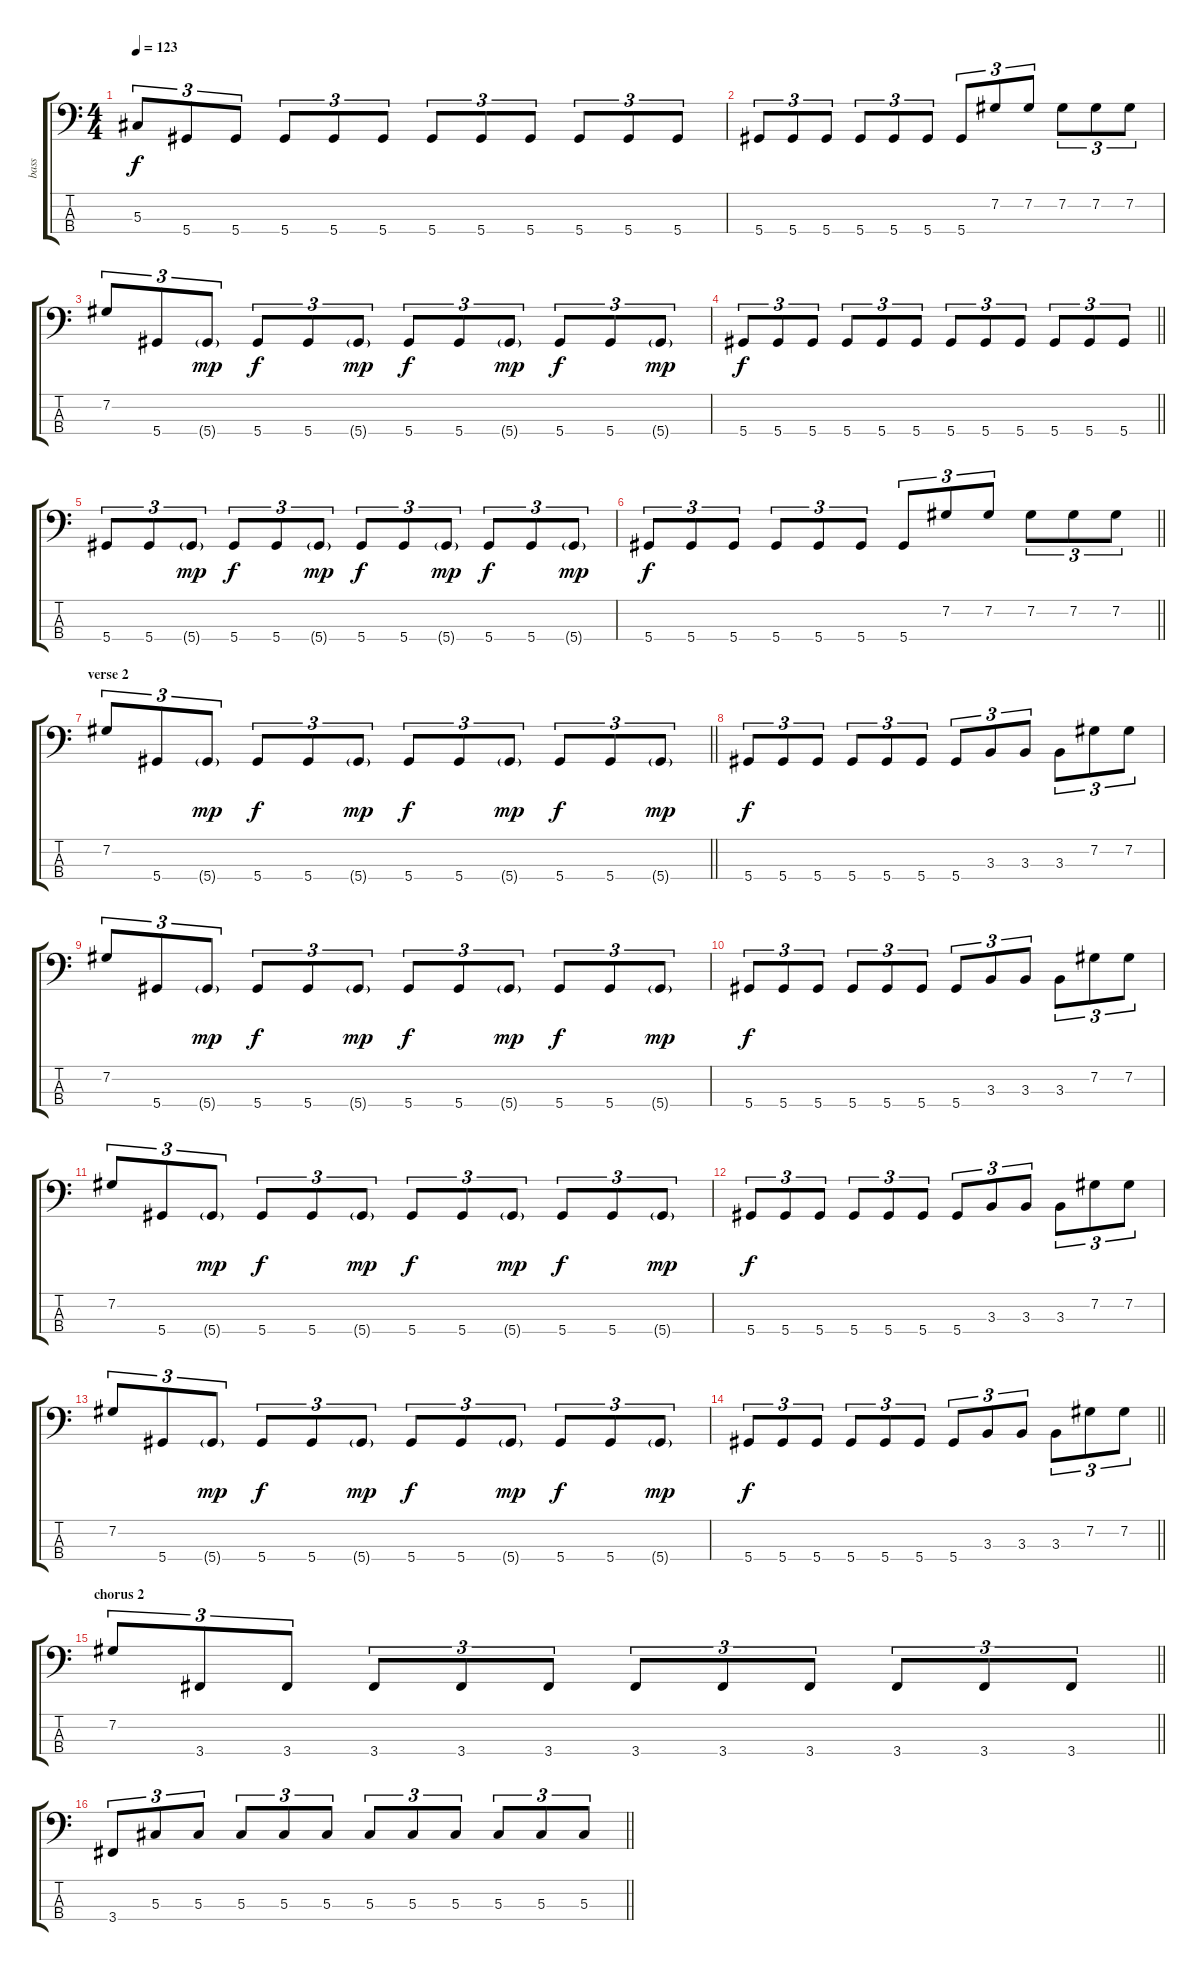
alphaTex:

\track ("bass " "bass ") {instrument electricguitarjazz}
\staff {score tabs}
\tuning (Gb2 Db2 Ab1 Eb1) {hide}
\ts (4 4)
\tempo 123
\clef f4
\ks c
5.3.8{tu (3 2) dy f} 5.4.8{tu (3 2)} 5.4.8{tu (3 2)} 5.4.8{tu (3 2)} 5.4.8{tu (3 2)} 5.4.8{tu (3 2)} 5.4.8{tu (3 2)} 5.4.8{tu (3 2)} 5.4.8{tu (3 2)} 5.4.8{tu (3 2)} 5.4.8{tu (3 2)} 5.4.8{tu (3 2)} |
5.4.8{tu (3 2)} 5.4.8{tu (3 2)} 5.4.8{tu (3 2)} 5.4.8{tu (3 2)} 5.4.8{tu (3 2)} 5.4.8{tu (3 2)} 5.4.8{tu (3 2)} 7.2.8{tu (3 2)} 7.2.8{tu (3 2)} 7.2.8{tu (3 2)} 7.2.8{tu (3 2)} 7.2.8{tu (3 2)} |
7.2.8{tu (3 2)} 5.4.8{tu (3 2)} 5.4{g}.8{tu (3 2) dy mp} 5.4.8{tu (3 2) dy f} 5.4.8{tu (3 2)} 5.4{g}.8{tu (3 2) dy mp} 5.4.8{tu (3 2) dy f} 5.4.8{tu (3 2)} 5.4{g}.8{tu (3 2) dy mp} 5.4.8{tu (3 2) dy f} 5.4.8{tu (3 2)} 5.4{g}.8{tu (3 2) dy mp} |
\barLineRight lightlight
5.4.8{tu (3 2) dy f} 5.4.8{tu (3 2)} 5.4.8{tu (3 2)} 5.4.8{tu (3 2)} 5.4.8{tu (3 2)} 5.4.8{tu (3 2)} 5.4.8{tu (3 2)} 5.4.8{tu (3 2)} 5.4.8{tu (3 2)} 5.4.8{tu (3 2)} 5.4.8{tu (3 2)} 5.4.8{tu (3 2)} |
5.4.8{tu (3 2)} 5.4.8{tu (3 2)} 5.4{g}.8{tu (3 2) dy mp} 5.4.8{tu (3 2) dy f} 5.4.8{tu (3 2)} 5.4{g}.8{tu (3 2) dy mp} 5.4.8{tu (3 2) dy f} 5.4.8{tu (3 2)} 5.4{g}.8{tu (3 2) dy mp} 5.4.8{tu (3 2) dy f} 5.4.8{tu (3 2)} 5.4{g}.8{tu (3 2) dy mp} |
\barLineRight lightlight
5.4.8{tu (3 2) dy f} 5.4.8{tu (3 2)} 5.4.8{tu (3 2)} 5.4.8{tu (3 2)} 5.4.8{tu (3 2)} 5.4.8{tu (3 2)} 5.4.8{tu (3 2)} 7.2.8{tu (3 2)} 7.2.8{tu (3 2)} 7.2.8{tu (3 2)} 7.2.8{tu (3 2)} 7.2.8{tu (3 2)} |
\section ("" "verse 2")
\barLineRight lightlight
7.2.8{tu (3 2)} 5.4.8{tu (3 2)} 5.4{g}.8{tu (3 2) dy mp} 5.4.8{tu (3 2) dy f} 5.4.8{tu (3 2)} 5.4{g}.8{tu (3 2) dy mp} 5.4.8{tu (3 2) dy f} 5.4.8{tu (3 2)} 5.4{g}.8{tu (3 2) dy mp} 5.4.8{tu (3 2) dy f} 5.4.8{tu (3 2)} 5.4{g}.8{tu (3 2) dy mp} |
5.4.8{tu (3 2) dy f} 5.4.8{tu (3 2)} 5.4.8{tu (3 2)} 5.4.8{tu (3 2)} 5.4.8{tu (3 2)} 5.4.8{tu (3 2)} 5.4.8{tu (3 2)} 3.3.8{tu (3 2)} 3.3.8{tu (3 2)} 3.3.8{tu (3 2)} 7.2.8{tu (3 2)} 7.2.8{tu (3 2)} |
7.2.8{tu (3 2)} 5.4.8{tu (3 2)} 5.4{g}.8{tu (3 2) dy mp} 5.4.8{tu (3 2) dy f} 5.4.8{tu (3 2)} 5.4{g}.8{tu (3 2) dy mp} 5.4.8{tu (3 2) dy f} 5.4.8{tu (3 2)} 5.4{g}.8{tu (3 2) dy mp} 5.4.8{tu (3 2) dy f} 5.4.8{tu (3 2)} 5.4{g}.8{tu (3 2) dy mp} |
5.4.8{tu (3 2) dy f} 5.4.8{tu (3 2)} 5.4.8{tu (3 2)} 5.4.8{tu (3 2)} 5.4.8{tu (3 2)} 5.4.8{tu (3 2)} 5.4.8{tu (3 2)} 3.3.8{tu (3 2)} 3.3.8{tu (3 2)} 3.3.8{tu (3 2)} 7.2.8{tu (3 2)} 7.2.8{tu (3 2)} |
7.2.8{tu (3 2)} 5.4.8{tu (3 2)} 5.4{g}.8{tu (3 2) dy mp} 5.4.8{tu (3 2) dy f} 5.4.8{tu (3 2)} 5.4{g}.8{tu (3 2) dy mp} 5.4.8{tu (3 2) dy f} 5.4.8{tu (3 2)} 5.4{g}.8{tu (3 2) dy mp} 5.4.8{tu (3 2) dy f} 5.4.8{tu (3 2)} 5.4{g}.8{tu (3 2) dy mp} |
5.4.8{tu (3 2) dy f} 5.4.8{tu (3 2)} 5.4.8{tu (3 2)} 5.4.8{tu (3 2)} 5.4.8{tu (3 2)} 5.4.8{tu (3 2)} 5.4.8{tu (3 2)} 3.3.8{tu (3 2)} 3.3.8{tu (3 2)} 3.3.8{tu (3 2)} 7.2.8{tu (3 2)} 7.2.8{tu (3 2)} |
7.2.8{tu (3 2)} 5.4.8{tu (3 2)} 5.4{g}.8{tu (3 2) dy mp} 5.4.8{tu (3 2) dy f} 5.4.8{tu (3 2)} 5.4{g}.8{tu (3 2) dy mp} 5.4.8{tu (3 2) dy f} 5.4.8{tu (3 2)} 5.4{g}.8{tu (3 2) dy mp} 5.4.8{tu (3 2) dy f} 5.4.8{tu (3 2)} 5.4{g}.8{tu (3 2) dy mp} |
\barLineRight lightlight
5.4.8{tu (3 2) dy f} 5.4.8{tu (3 2)} 5.4.8{tu (3 2)} 5.4.8{tu (3 2)} 5.4.8{tu (3 2)} 5.4.8{tu (3 2)} 5.4.8{tu (3 2)} 3.3.8{tu (3 2)} 3.3.8{tu (3 2)} 3.3.8{tu (3 2)} 7.2.8{tu (3 2)} 7.2.8{tu (3 2)} |
\section ("" "chorus 2")
\barLineRight lightlight
7.2.8{tu (3 2)} 3.4.8{tu (3 2)} 3.4.8{tu (3 2)} 3.4.8{tu (3 2)} 3.4.8{tu (3 2)} 3.4.8{tu (3 2)} 3.4.8{tu (3 2)} 3.4.8{tu (3 2)} 3.4.8{tu (3 2)} 3.4.8{tu (3 2)} 3.4.8{tu (3 2)} 3.4.8{tu (3 2)} |
\barLineRight lightlight
3.4.8{tu (3 2)} 5.3.8{tu (3 2)} 5.3.8{tu (3 2)} 5.3.8{tu (3 2)} 5.3.8{tu (3 2)} 5.3.8{tu (3 2)} 5.3.8{tu (3 2)} 5.3.8{tu (3 2)} 5.3.8{tu (3 2)} 5.3.8{tu (3 2)} 5.3.8{tu (3 2)} 5.3.8{tu (3 2)}
